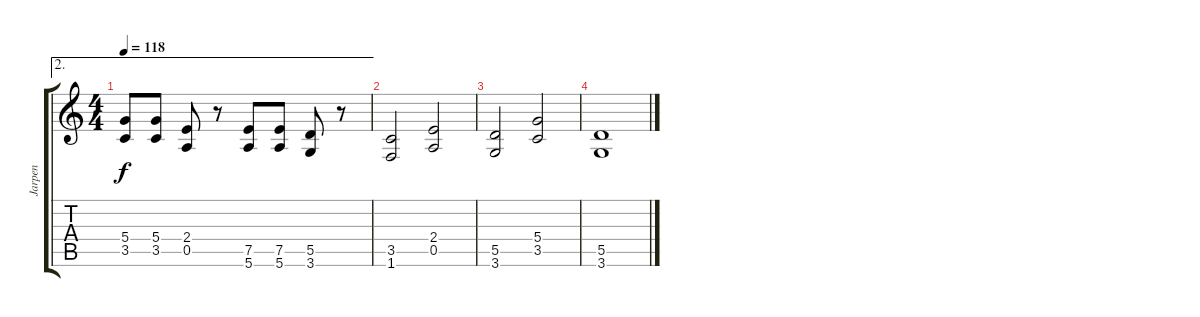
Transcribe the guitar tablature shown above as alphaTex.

\track ("Jarpen" "Jarpen") {instrument distortionguitar}
\staff {score tabs}
\tuning (E4 B3 G3 D3 A2 E2) {hide}
\ae 2
\ts (4 4)
\tempo 118
\clef g2
\ks c
(5.4 3.5).8{dy f volume 13} (5.4 3.5).8 (2.4 0.5).8 r.8 (7.5 5.6).8 (7.5 5.6).8 (5.5 3.6).8 r.8 |
(3.5 1.6).2 (2.4 0.5).2 |
(5.5 3.6).2 (5.4 3.5).2 |
(5.5 3.6).1
